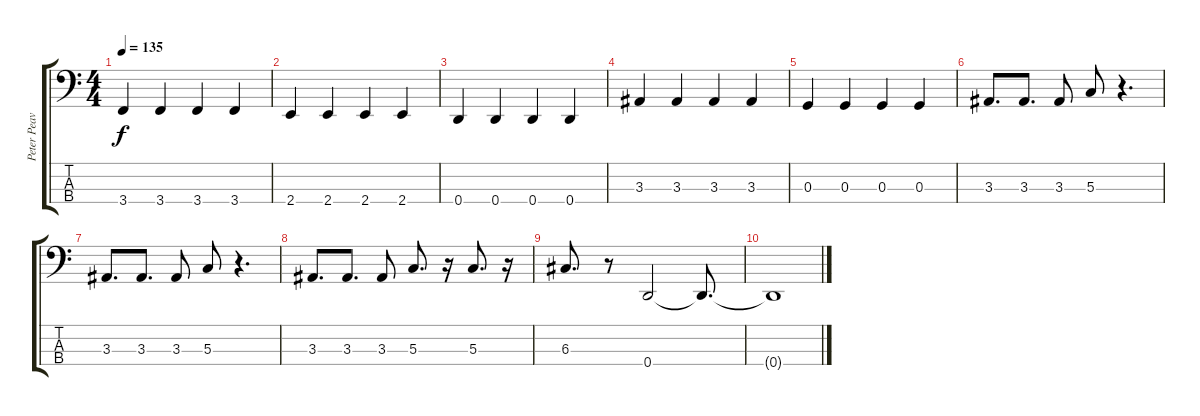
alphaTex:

\track ("Peter Peavy Wagner" "Peter Peav") {instrument electricbassfinger}
\staff {score tabs}
\tuning (F2 C2 G1 D1) {hide}
\ts (4 4)
\tempo 135
\clef f4
\ks c
3.4.4{dy f} 3.4.4 3.4.4 3.4.4 |
2.4.4 2.4.4 2.4.4 2.4.4 |
0.4.4 0.4.4 0.4.4 0.4.4 |
3.3.4 3.3.4 3.3.4 3.3.4 |
0.3.4 0.3.4 0.3.4 0.3.4 |
3.3.8{d} 3.3.8{d} 3.3.8 5.3.8 r.4{d} |
3.3.8{d} 3.3.8{d} 3.3.8 5.3.8 r.4{d} |
3.3.8{d} 3.3.8{d} 3.3.8 5.3.8{d} r.16 5.3.8{d} r.16 |
6.3.8{d} r.8 0.4.2 0.4{t}.8{d} |
0.4{t}.1
